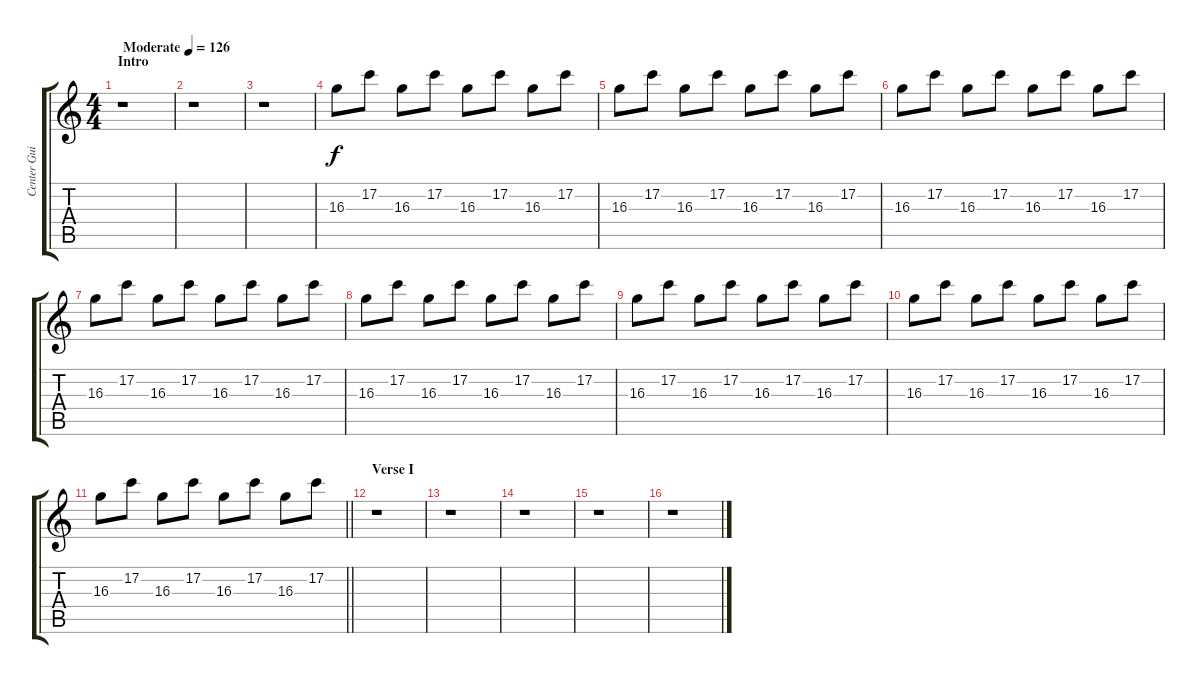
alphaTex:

\track ("Center Guitar" "Center Gui") {instrument distortionguitar}
\staff {score tabs}
\tuning (C4 G3 Eb3 Bb2 F2 C2) {hide}
\ts (4 4)
\section ("" "Intro")
\tempo (126 "Moderate")
\clef g2
\ks c
r.1{dy f instrument distortionguitar} |
r.1 |
r.1 |
16.3.8 17.2.8 16.3.8 17.2.8 16.3.8 17.2.8 16.3.8 17.2.8 |
16.3.8 17.2.8 16.3.8 17.2.8 16.3.8 17.2.8 16.3.8 17.2.8 |
16.3.8 17.2.8 16.3.8 17.2.8 16.3.8 17.2.8 16.3.8 17.2.8 |
16.3.8 17.2.8 16.3.8 17.2.8 16.3.8 17.2.8 16.3.8 17.2.8 |
16.3.8 17.2.8 16.3.8 17.2.8 16.3.8 17.2.8 16.3.8 17.2.8 |
16.3.8 17.2.8 16.3.8 17.2.8 16.3.8 17.2.8 16.3.8 17.2.8 |
16.3.8 17.2.8 16.3.8 17.2.8 16.3.8 17.2.8 16.3.8 17.2.8 |
\barLineRight lightlight
16.3.8 17.2.8 16.3.8 17.2.8 16.3.8 17.2.8 16.3.8 17.2.8 |
\section ("" "Verse I")
r.1 |
r.1 |
r.1 |
r.1 |
r.1
